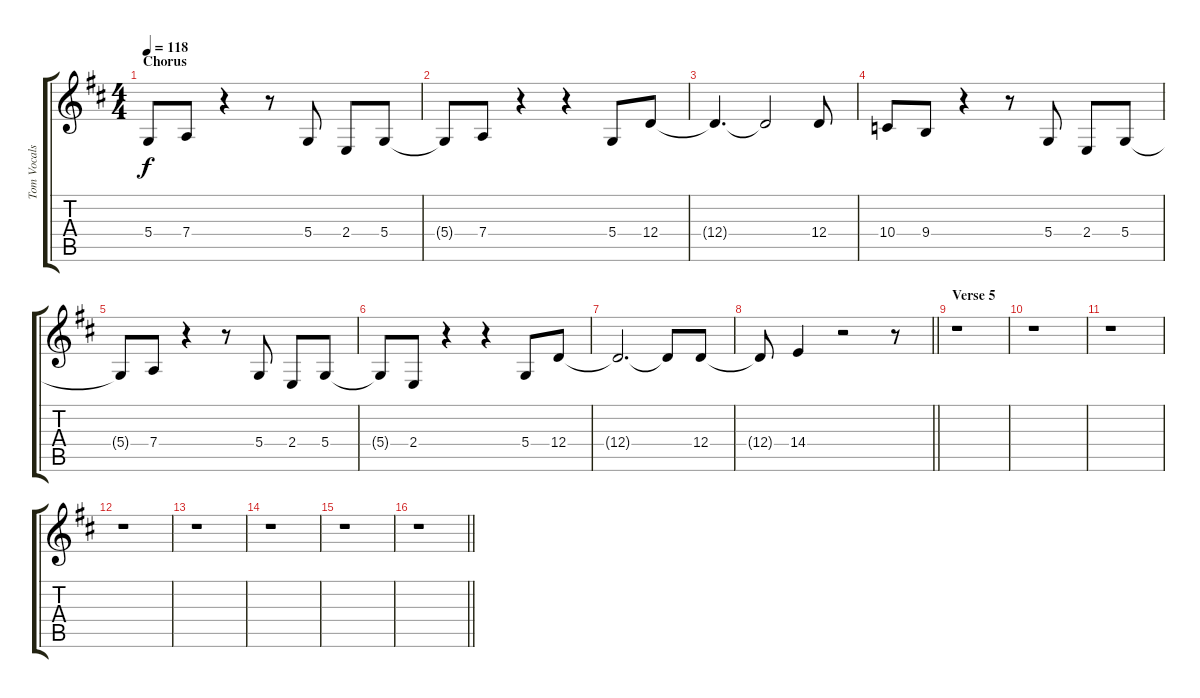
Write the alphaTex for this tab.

\track ("Tom Vocals" "Tom Vocals") {instrument altosax}
\staff {score tabs}
\tuning (E4 B3 G3 D3 A2 E2) {hide}
\ts (4 4)
\section ("" "Chorus")
\tempo 118
\clef g2
\ks d
5.4{t}.8{dy f} 7.4.8 r.4 r.8 5.4.8 2.4.8 5.4.8 |
5.4{t}.8 7.4.8 r.4 r.4 5.4.8 12.4.8 |
12.4{t}.4{d} 12.4{t}.2 12.4.8 |
10.4.8 9.4.8 r.4 r.8 5.4.8 2.4.8 5.4.8 |
5.4{t}.8 7.4.8 r.4 r.8 5.4.8 2.4.8 5.4.8 |
5.4{t}.8 2.4.8 r.4 r.4 5.4.8 12.4.8 |
12.4{t}.2{d} 12.4{t}.8 12.4.8 |
\barLineRight lightlight
12.4{t}.8 14.4.4 r.2 r.8 |
\section ("" "Verse 5")
r.1 |
r.1 |
r.1 |
r.1 |
r.1 |
r.1 |
r.1 |
\barLineRight lightlight
r.1
